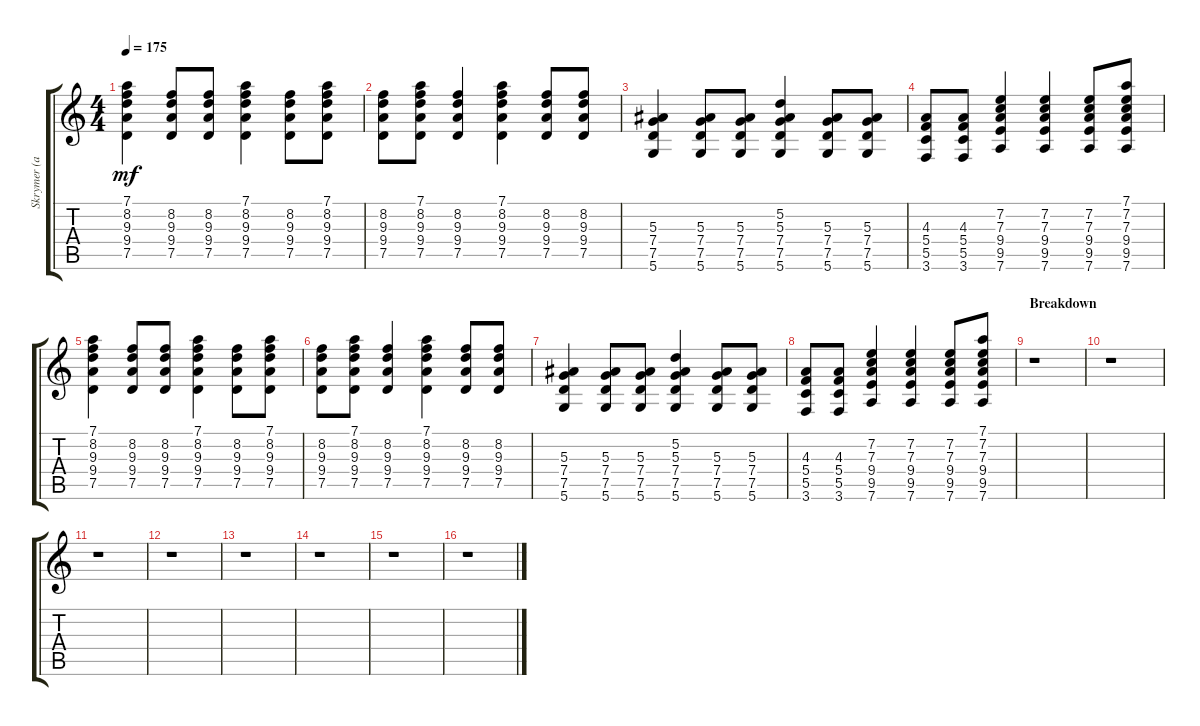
\track ("Skrymer (acoustic/clean)" "Skrymer (a") {instrument acousticguitarsteel}
\staff {score tabs}
\tuning (D4 A3 F3 C3 G2 D2) {hide}
\ts (4 4)
\tempo 175
\clef g2
\ks c
(7.1 8.2 9.3 9.4 7.5).4{dy mf} (8.2 9.3 9.4 7.5).8 (8.2 9.3 9.4 7.5).8 (7.1 8.2 9.3 9.4 7.5).4 (8.2 9.3 9.4 7.5).8 (7.1 8.2 9.3 9.4 7.5).8 |
(8.2 9.3 9.4 7.5).8 (7.1 8.2 9.3 9.4 7.5).8 (8.2 9.3 9.4 7.5).4 (7.1 8.2 9.3 9.4 7.5).4 (8.2 9.3 9.4 7.5).8 (8.2 9.3 9.4 7.5).8 |
(5.3 7.4 7.5 5.6).4 (5.3 7.4 7.5 5.6).8 (5.3 7.4 7.5 5.6).8 (5.2 5.3 7.4 7.5 5.6).4 (5.3 7.4 7.5 5.6).8 (5.3 7.4 7.5 5.6).8 |
(4.3 5.4 5.5 3.6).8 (4.3 5.4 5.5 3.6).8 (7.2 7.3 9.4 9.5 7.6).4 (7.2 7.3 9.4 9.5 7.6).4 (7.2 7.3 9.4 9.5 7.6).8 (7.1 7.2 7.3 9.4 9.5 7.6).8 |
(7.1 8.2 9.3 9.4 7.5).4 (8.2 9.3 9.4 7.5).8 (8.2 9.3 9.4 7.5).8 (7.1 8.2 9.3 9.4 7.5).4 (8.2 9.3 9.4 7.5).8 (7.1 8.2 9.3 9.4 7.5).8 |
(8.2 9.3 9.4 7.5).8 (7.1 8.2 9.3 9.4 7.5).8 (8.2 9.3 9.4 7.5).4 (7.1 8.2 9.3 9.4 7.5).4 (8.2 9.3 9.4 7.5).8 (8.2 9.3 9.4 7.5).8 |
(5.3 7.4 7.5 5.6).4 (5.3 7.4 7.5 5.6).8 (5.3 7.4 7.5 5.6).8 (5.2 5.3 7.4 7.5 5.6).4 (5.3 7.4 7.5 5.6).8 (5.3 7.4 7.5 5.6).8 |
(4.3 5.4 5.5 3.6).8 (4.3 5.4 5.5 3.6).8 (7.2 7.3 9.4 9.5 7.6).4 (7.2 7.3 9.4 9.5 7.6).4 (7.2 7.3 9.4 9.5 7.6).8 (7.1 7.2 7.3 9.4 9.5 7.6).8 |
\section ("" "Breakdown")
r.1 |
r.1 |
r.1 |
r.1 |
r.1 |
r.1 |
r.1 |
r.1
